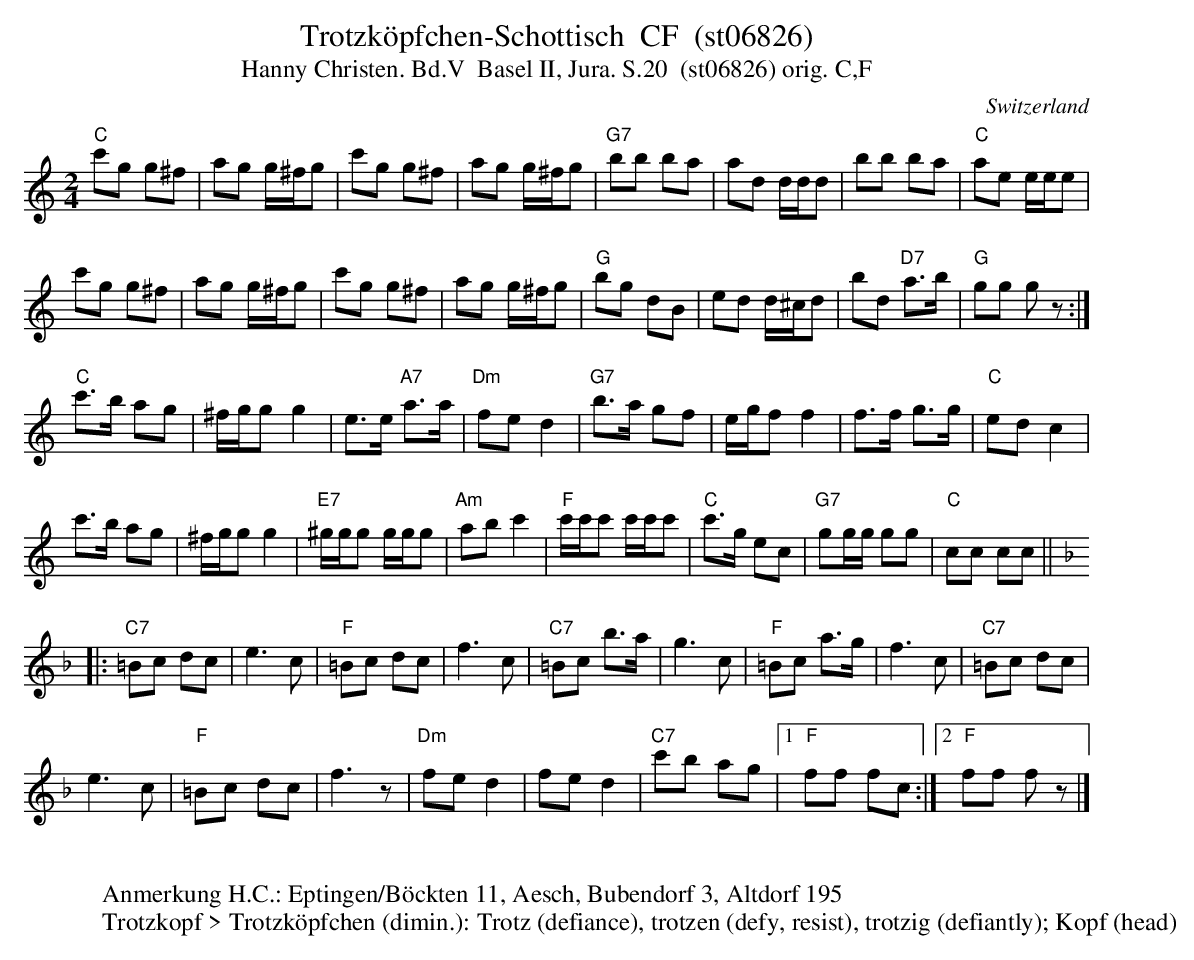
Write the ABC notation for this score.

X:1
T:Trotzköpfchen-Schottisch  CF  (st06826)
T:Hanny Christen. Bd.V  Basel II, Jura. S.20  (st06826) orig. C,F
M:2/4
L:1/8
O:Switzerland
K:C major
"C"c'g g^f | ag g/^f/g | c'g g^f | ag g/^f/g | "G7"bb ba | ad d/d/d | bb ba | "C"ae e/e/e |
c'g g^f | ag g/^f/g | c'g g^f | ag g/^f/g | "G"bg dB | ed d/^c/d | bd "D7"a>b | "G"gg gz :|
"C"c'>b ag | ^f/g/g g2 |  e>e "A7"a>a  | "Dm"fed2 | "G7"b>a gf | e/g/ff2 | f>f g>g | "C"edc2 |
c'>b ag | ^f/g/g g2 | "E7"^g/g/g g/g/g | "Am"abc'2 | "F"c'/c'/c' c'/c'/c' | "C"c'>g ec | "G7"gg/g/ gg | "C"cc cc || [K:F]
|: "C7"=Bc dc | e3c | "F"=Bc dc | f3c | "C7"=Bc b>a | g3c | "F"=Bc a>g | f3c | "C7"=Bc dc |
e3c | "F"=Bc dc | f3z | "Dm"fed2 | fed2 | "C7"c'b ag |1 "F"ff fc :|2 "F" ff fz |]
W:
W:Anmerkung H.C.: Eptingen/Böckten 11, Aesch, Bubendorf 3, Altdorf 195
W:Trotzkopf > Trotzköpfchen (dimin.): Trotz (defiance), trotzen (defy, resist), trotzig (defiantly); Kopf (head)
